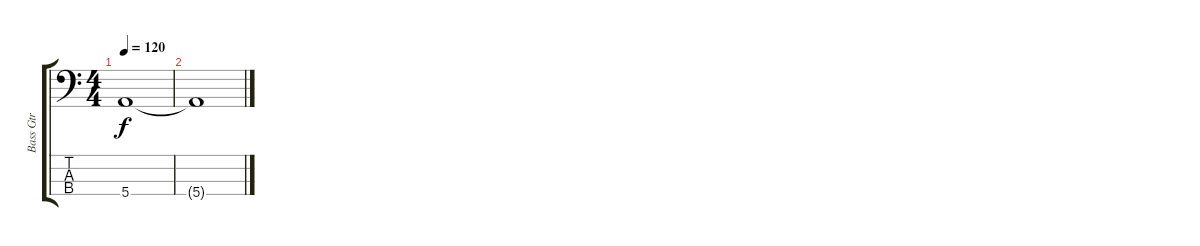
\track ("Bass Gtr" "Bass Gtr") {instrument electricbassfinger}
\staff {score tabs}
\tuning (G2 D2 A1 E1) {hide}
\ts (4 4)
\tempo 120
\clef f4
\ks c
5.4{t}.1{dy f} |
5.4{t}.1
